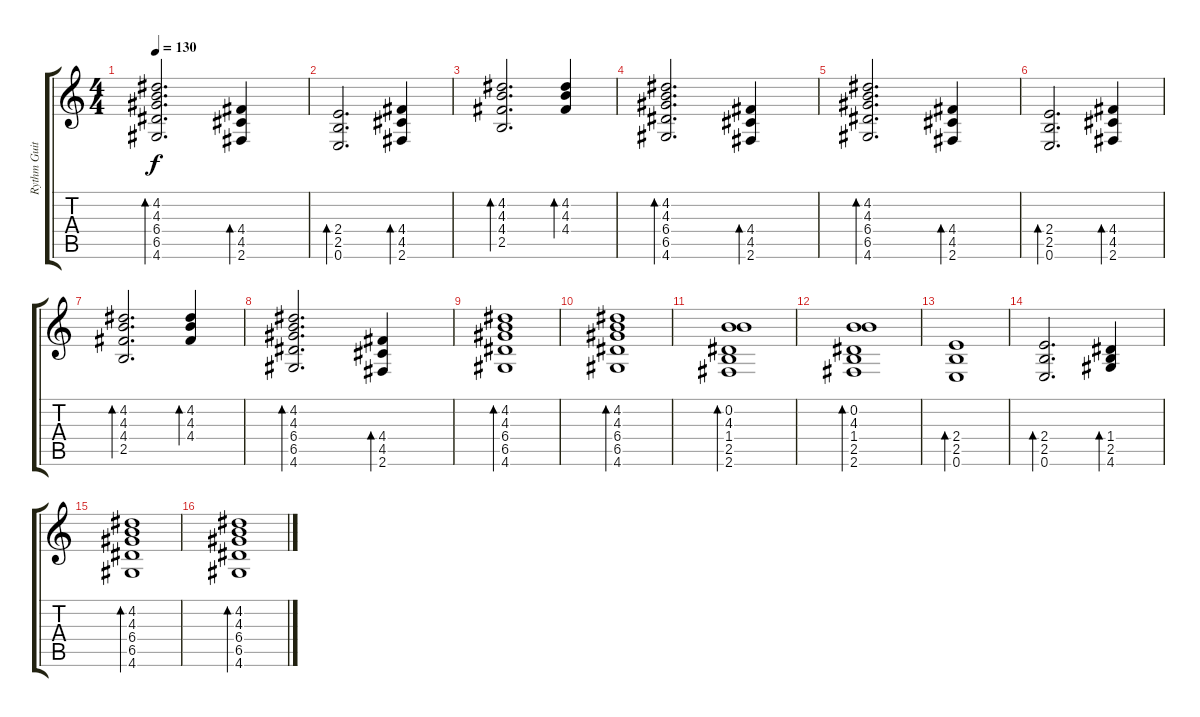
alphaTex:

\track ("Rythm Guitar" "Rythm Guit") {instrument acousticguitarsteel}
\staff {score tabs}
\tuning (E4 B3 G3 D3 A2 E2) {hide}
\ts (4 4)
\tempo 130
\clef g2
\ks c
(4.2 4.3 6.4 6.5 4.6).2{d bd 120 dy f} (4.4 4.5 2.6).4{bd 120} |
(2.4 2.5 0.6).2{d bd 120} (4.4 4.5 2.6).4{bd 120} |
(4.2 4.3 4.4 2.5).2{d bd 120} (4.2 4.3 4.4).4{bd 120} |
(4.2 4.3 6.4 6.5 4.6).2{d bd 120} (4.4 4.5 2.6).4{bd 120} |
(4.2 4.3 6.4 6.5 4.6).2{d bd 120} (4.4 4.5 2.6).4{bd 120} |
(2.4 2.5 0.6).2{d bd 120} (4.4 4.5 2.6).4{bd 120} |
(4.2 4.3 4.4 2.5).2{d bd 120} (4.2 4.3 4.4).4{bd 120} |
(4.2 4.3 6.4 6.5 4.6).2{d bd 120} (4.4 4.5 2.6).4{bd 120} |
(4.2 4.3 6.4 6.5 4.6).1{bd 120 volume 10} |
(4.2 4.3 6.4 6.5 4.6).1{bd 120} |
(0.2 4.3 1.4 2.5 2.6).1{bd 120} |
(0.2 4.3 1.4 2.5 2.6).1{bd 120} |
(2.4 2.5 0.6).1{bd 120} |
(2.4 2.5 0.6).2{d bd 120} (1.4 2.5 4.6).4{bd 120} |
(4.2 4.3 6.4 6.5 4.6).1{bd 120} |
(4.2 4.3 6.4 6.5 4.6).1{bd 120}
